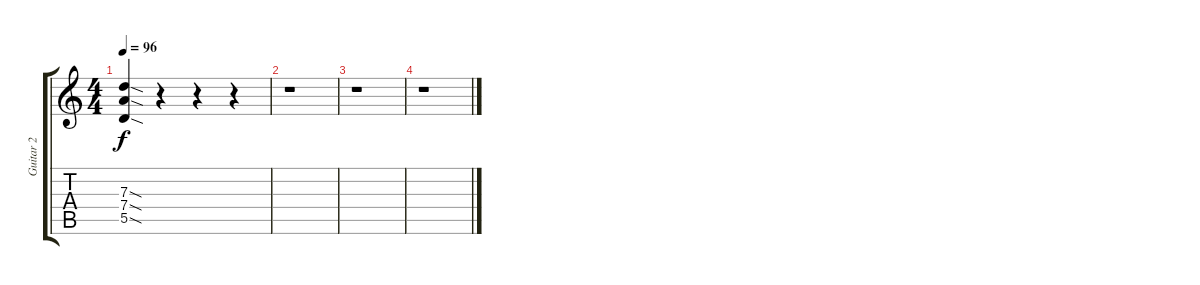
\track ("Guitar 2" "Guitar 2") {instrument distortionguitar}
\staff {score tabs}
\tuning (E4 B3 G3 D3 A2 D2) {hide}
\ts (4 4)
\tempo 96
\clef g2
\ks c
(7.3{sod} 7.4{sod} 5.5{sod}).4{dy f} r.4 r.4 r.4 |
r.1 |
r.1 |
r.1
